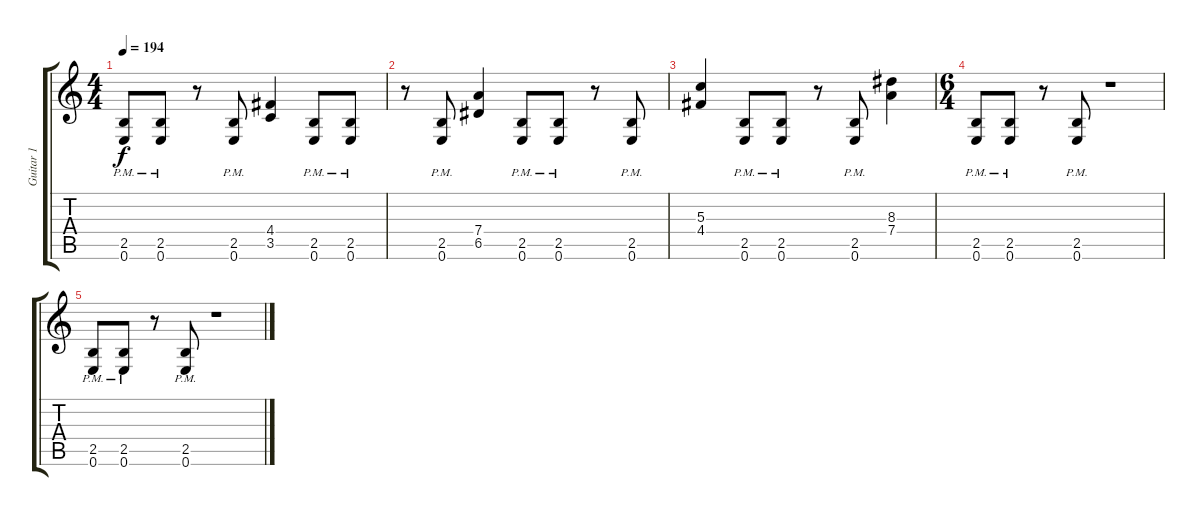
\track ("Guitar 1" "Guitar 1") {instrument overdrivenguitar}
\staff {score tabs}
\tuning (E4 B3 G3 D3 A2 E2) {hide}
\ts (4 4)
\tempo 194
\clef g2
\ks c
(2.5{pm} 0.6{pm}).8{dy f} (2.5{pm} 0.6{pm}).8 r.8 (2.5{pm} 0.6{pm}).8 (4.4 3.5).4 (2.5{pm} 0.6{pm}).8 (2.5{pm} 0.6{pm}).8 |
r.8 (2.5{pm} 0.6{pm}).8 (7.4 6.5).4 (2.5{pm} 0.6{pm}).8 (2.5{pm} 0.6{pm}).8 r.8 (2.5{pm} 0.6{pm}).8 |
(5.3 4.4).4 (2.5{pm} 0.6{pm}).8 (2.5{pm} 0.6{pm}).8 r.8 (2.5{pm} 0.6{pm}).8 (8.3 7.4).4 |
\ts (6 4)
(2.5{pm} 0.6{pm}).8 (2.5{pm} 0.6{pm}).8 r.8 (2.5{pm} 0.6{pm}).8 r.1 |
(2.5{pm} 0.6{pm}).8 (2.5{pm} 0.6{pm}).8 r.8 (2.5{pm} 0.6{pm}).8 r.1
